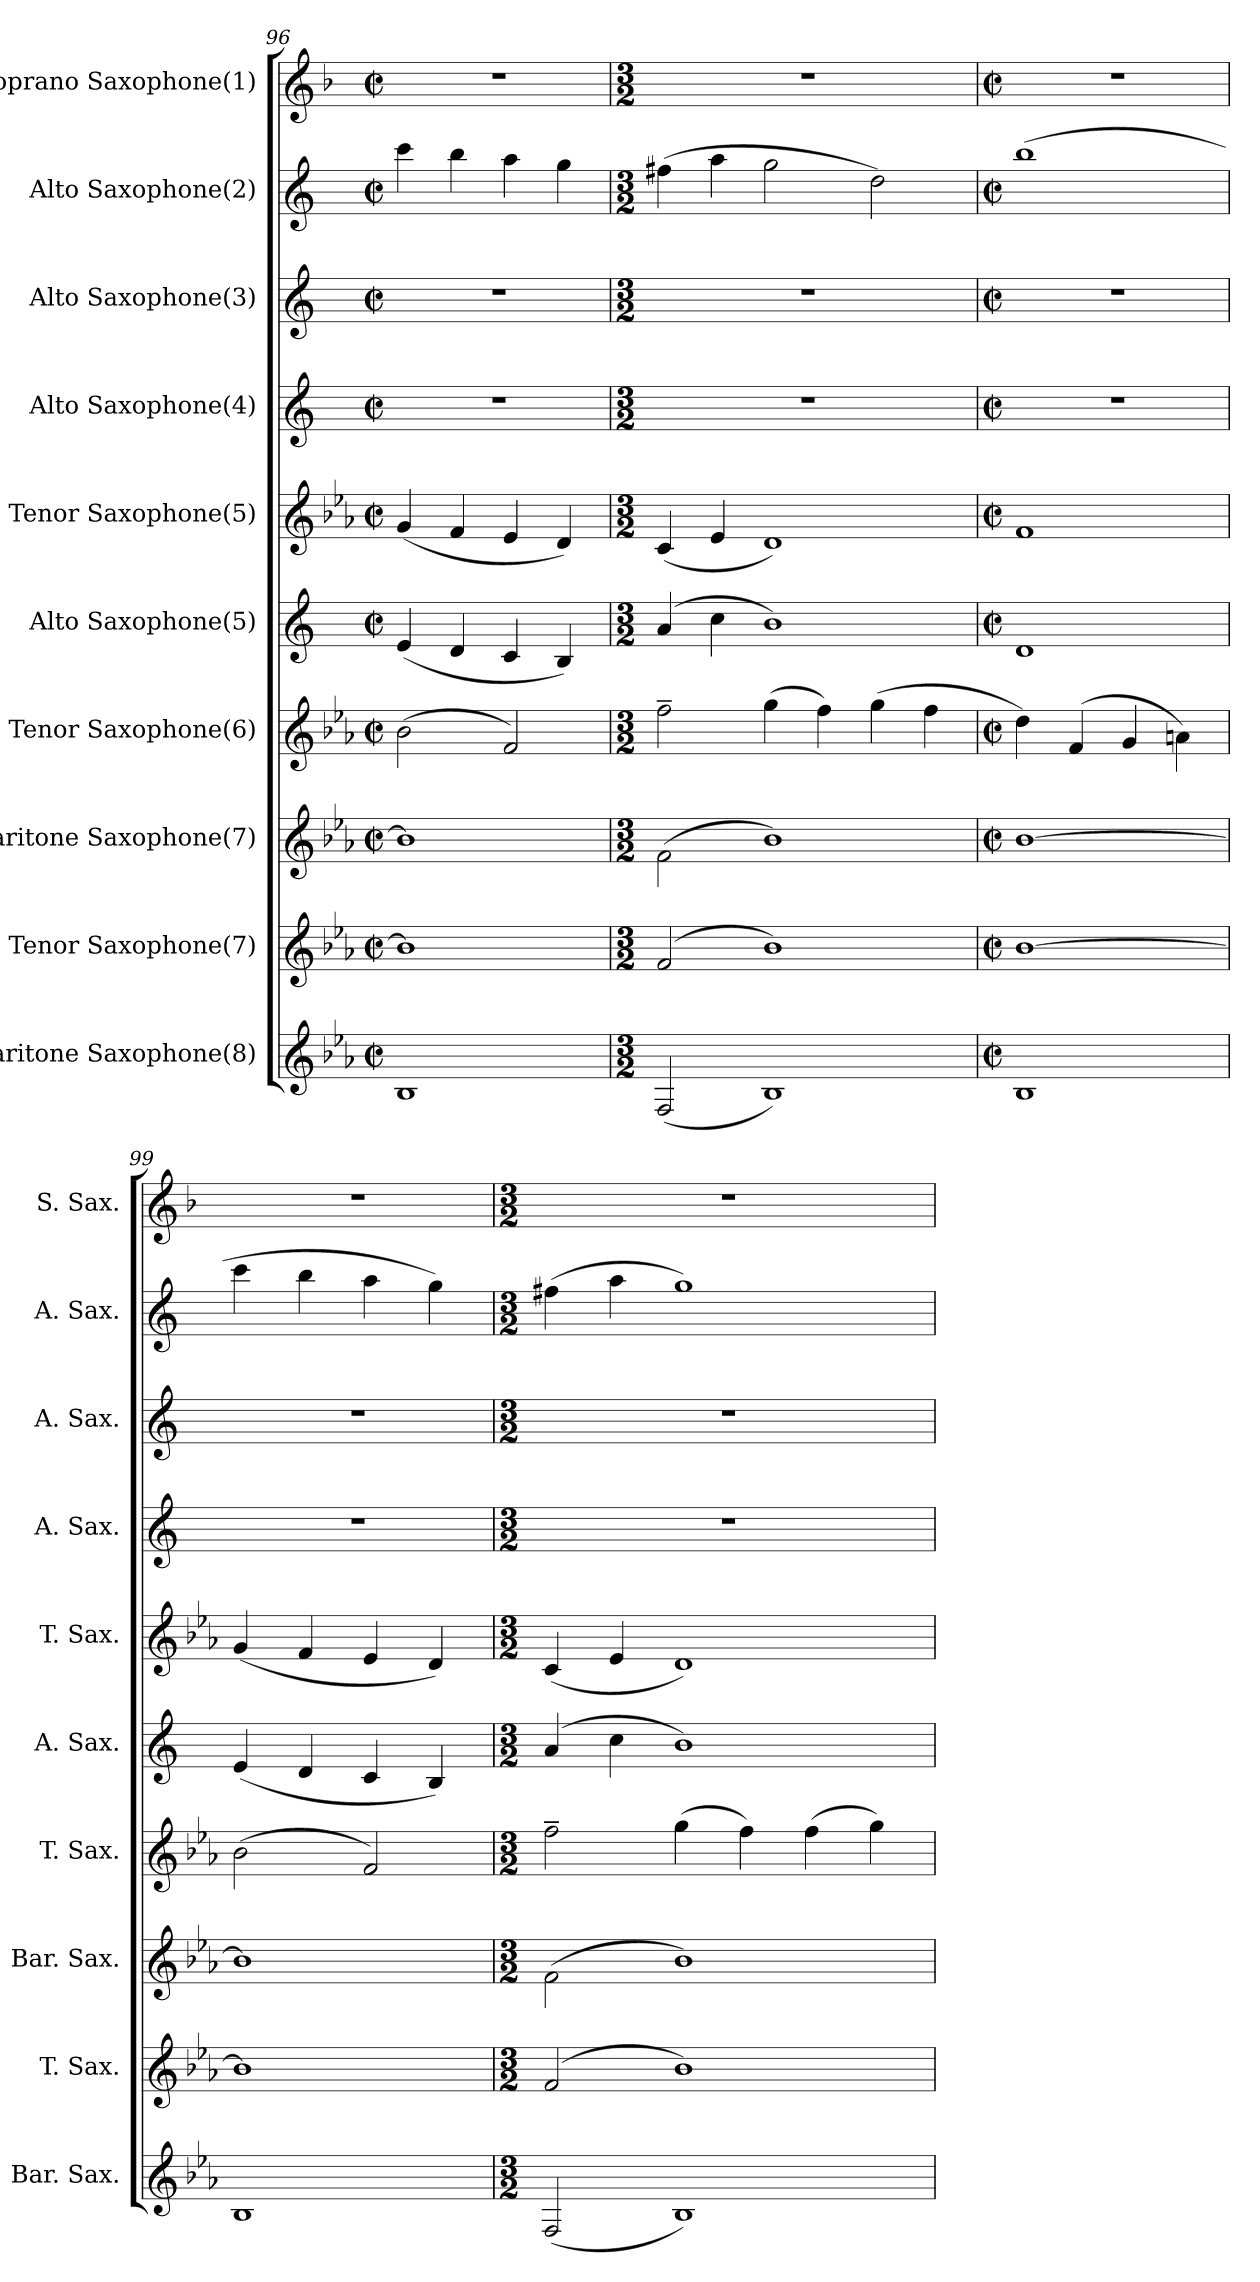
**kern	**kern	**kern	**kern	**kern	**kern	**kern	**kern	**kern	**kern
*part10	*part9	*part8	*part7	*part6	*part5	*part4	*part3	*part2	*part1
*staff10	*staff9	*staff8	*staff7	*staff6	*staff5	*staff4	*staff3	*staff2	*staff1
*I"Baritone Saxophone(8)	*I"Tenor Saxophone(7)	*I"Baritone Saxophone(7)	*I"Tenor Saxophone(6)	*I"Alto Saxophone(5)	*I"Tenor Saxophone(5)	*I"Alto Saxophone(4)	*I"Alto Saxophone(3)	*I"Alto Saxophone(2)	*I"Soprano Saxophone(1)
*I'Bar. Sax.	*I'T. Sax.	*I'Bar. Sax.	*I'T. Sax.	*I'A. Sax.	*I'T. Sax.	*I'A. Sax.	*I'A. Sax.	*I'A. Sax.	*I'S. Sax.
*clefG2	*clefG2	*clefG2	*clefG2	*clefG2	*clefG2	*clefG2	*clefG2	*clefG2	*clefG2
*ITrd12c21	*ITrd8c14	*ITrd12c21	*ITrd8c14	*ITrd5c9	*ITrd8c14	*ITrd5c9	*ITrd5c9	*ITrd5c9	*ITrd1c2
*k[b-e-a-]	*k[b-e-a-]	*k[b-e-a-]	*k[b-e-a-]	*k[b-e-a-]	*k[b-e-a-]	*k[b-e-a-]	*k[b-e-a-]	*k[b-e-a-]	*k[b-e-a-]
*M4/4	*M4/4	*M4/4	*M4/4	*M4/4	*M4/4	*M4/4	*M4/4	*M4/4	*M4/4
*met(c|)	*met(c|)	*met(c|)	*met(c|)	*met(c|)	*met(c|)	*met(c|)	*met(c|)	*met(c|)	*met(c|)
=96	=96	=96	=96	=96	=96	=96	=96	=96	=96
1BB-	1B-]	1B-]	(2B-\	(4G/	(4G/	1r	1r	4ee-\	1r
.	.	.	.	4F/	4F/	.	.	4dd\	.
.	.	.	2F/)	4E-/	4E-/	.	.	4cc\	.
.	.	.	.	4D/)	4D/)	.	.	4b-\	.
=97	=97	=97	=97	=97	=97	=97	=97	=97	=97
*M3/2	*M3/2	*M3/2	*M3/2	*M3/2	*M3/2	*M3/2	*M3/2	*M3/2	*M3/2
(2FF/	(2F/	(2F\	2f~\	(4c/	(4C/	1.r	1.r	(4an\	1.r
.	.	.	.	4e-\	4E-/	.	.	4cc\	.
1BB-)	1B-)	1B-)	(4g\	1d)	1D)	.	.	2b-\	.
.	.	.	4f\)	.	.	.	.	.	.
.	.	.	(4g\	.	.	.	.	2f\)	.
.	.	.	4f\	.	.	.	.	.	.
=98	=98	=98	=98	=98	=98	=98	=98	=98	=98
*M4/4	*M4/4	*M4/4	*M4/4	*M4/4	*M4/4	*M4/4	*M4/4	*M4/4	*M4/4
*met(c|)	*met(c|)	*met(c|)	*met(c|)	*met(c|)	*met(c|)	*met(c|)	*met(c|)	*met(c|)	*met(c|)
1BB-	[1B-	[1B-	4d\)	1F	1F	1r	1r	(1dd	1r
.	.	.	(4F/	.	.	.	.	.	.
.	.	.	4G/	.	.	.	.	.	.
.	.	.	4An\)	.	.	.	.	.	.
=99	=99	=99	=99	=99	=99	=99	=99	=99	=99
1BB-	1B-]	1B-]	(2B-\	(4G/	(4G/	1r	1r	4ee-\	1r
.	.	.	.	4F/	4F/	.	.	4dd\	.
.	.	.	2F/)	4E-/	4E-/	.	.	4cc\	.
.	.	.	.	4D/)	4D/)	.	.	4b-\)	.
!!LO:PB:g=z
=100	=100	=100	=100	=100	=100	=100	=100	=100	=100
*M3/2	*M3/2	*M3/2	*M3/2	*M3/2	*M3/2	*M3/2	*M3/2	*M3/2	*M3/2
(2FF/	(2F/	(2F\	2f~\	(4c/	(4C/	1.r	1.r	(4an\	1.r
.	.	.	.	4e-\	4E-/	.	.	4cc\	.
1BB-)	1B-)	1B-)	(4g\	1d)	1D)	.	.	1b-)	.
.	.	.	4f\)	.	.	.	.	.	.
.	.	.	(4f\	.	.	.	.	.	.
.	.	.	4g\)	.	.	.	.	.	.
=	=	=	=	=	=	=	=	=	=
*-	*-	*-	*-	*-	*-	*-	*-	*-	*-
